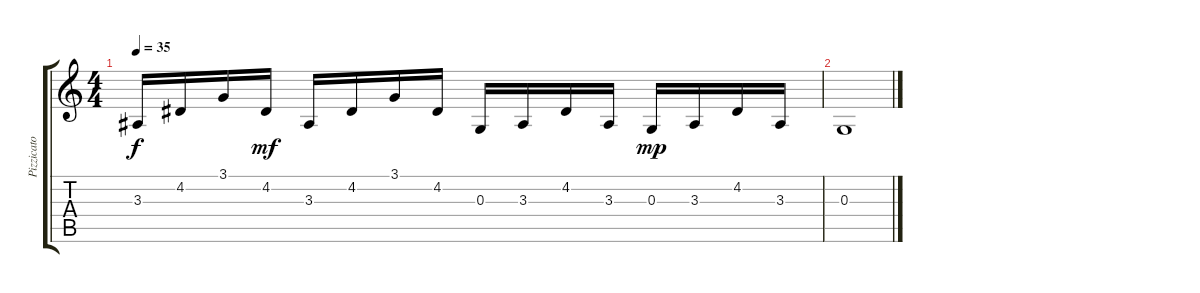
\track ("Pizzicato 2" "Pizzicato ") {instrument pizzicatostrings}
\staff {score tabs}
\tuning (E4 B3 G3 D3 A2 E2) {hide}
\ts (4 4)
\tempo 35
\clef g2
\ks c
3.3.16{dy f} 4.2.16 3.1.16 4.2.16{dy mf} 3.3.16 4.2.16 3.1.16 4.2.16 0.3.16 3.3.16 4.2.16 3.3.16 0.3.16{dy mp} 3.3.16 4.2.16 3.3.16 |
0.3.1
